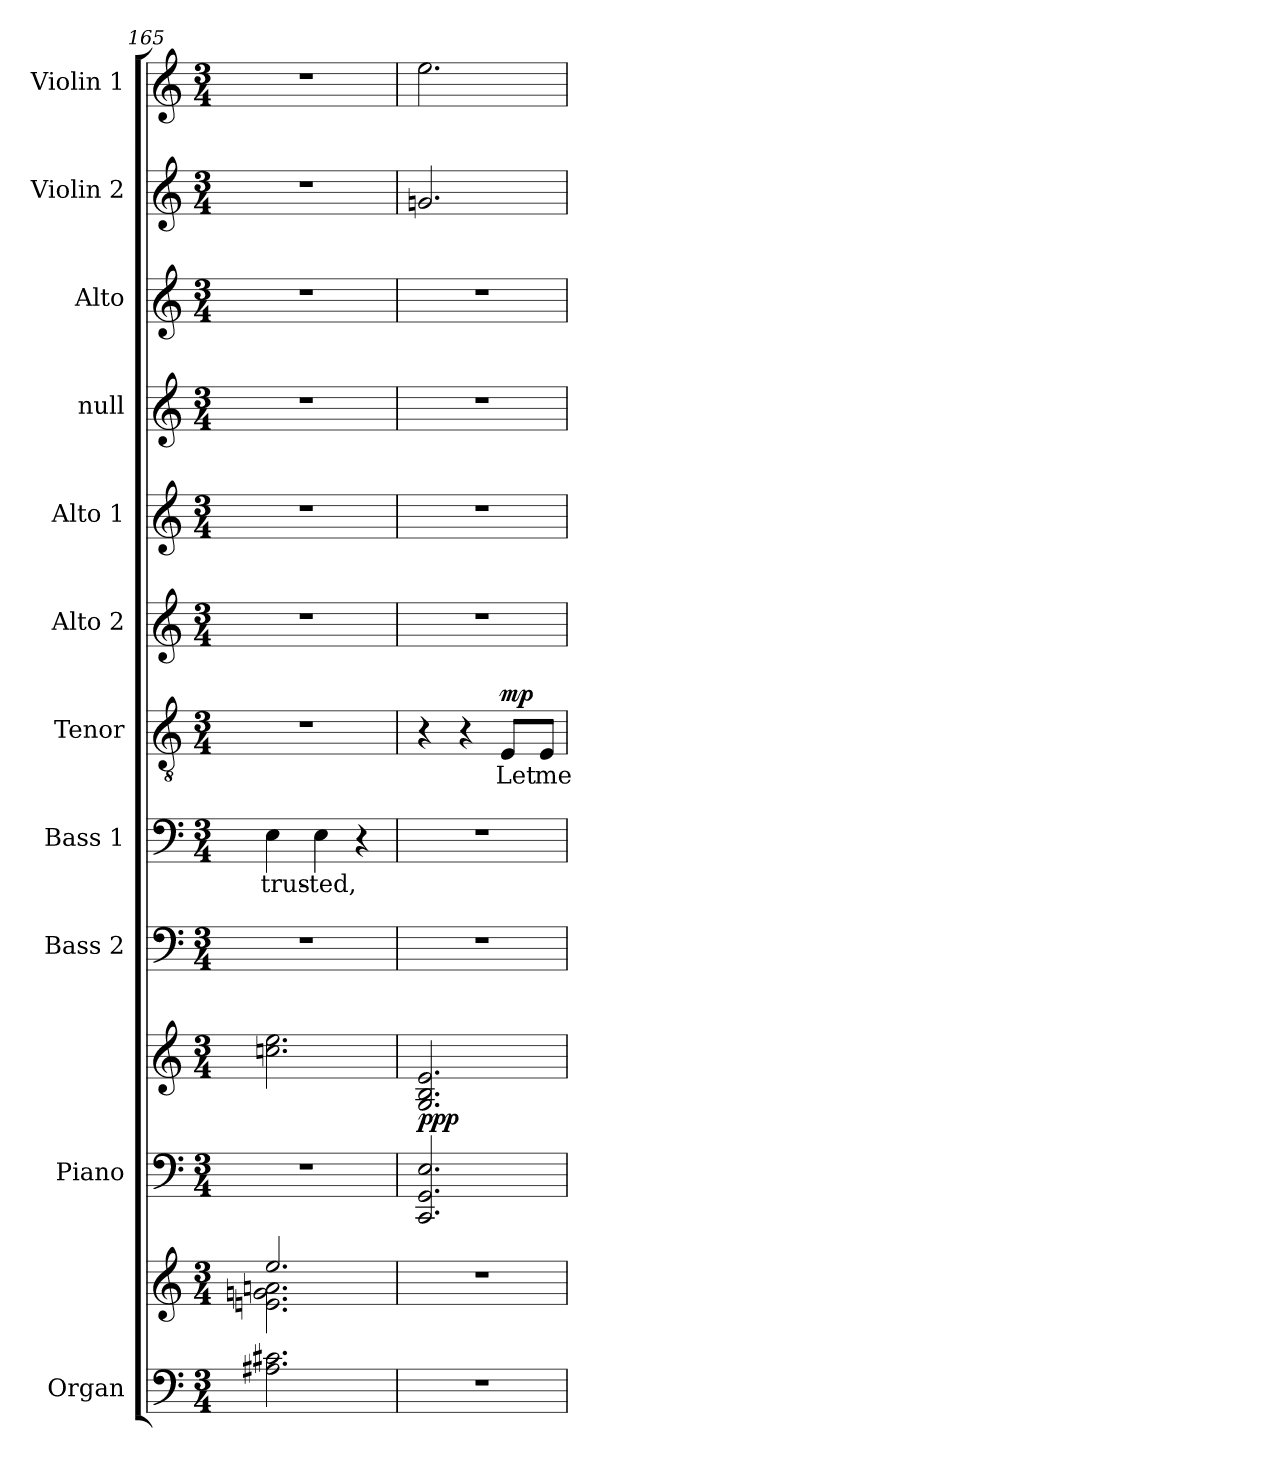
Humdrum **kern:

**kern	**kern	**kern	**kern	**dynam	**kern	**kern	**text	**kern	**text	**dynam	**kern	**kern	**kern	**kern	**kern	**kern
*part11	*part11	*part10	*part10	*part10	*part9	*part8	*part8	*part7	*part7	*part7	*part6	*part5	*part4	*part3	*part2	*part1
*staff13	*staff12	*staff11	*staff10	*staff10/11	*staff9	*staff8	*staff8	*staff7	*staff7	*staff7	*staff6	*staff5	*staff4	*staff3	*staff2	*staff1
*I"Organ	*	*I"Piano	*	*	*I"Bass 2	*I"Bass 1	*	*I"Tenor	*	*	*I"Alto 2	*I"Alto 1	*I"null	*I"Alto	*I"Violin 2	*I"Violin 1
*I'Org.	*	*	*	*	*I'B. 2	*I'B. 1	*	*I'T.	*	*	*I'A. 2	*I'A. 1	*	*	*I'Vln. 2	*I'Vln. 1
*clefF4	*clefG2	*clefF4	*clefG2	*	*clefF4	*clefF4	*	*clefGv2	*	*	*clefG2	*clefG2	*clefG2	*clefG2	*clefG2	*clefG2
*k[]	*k[]	*k[]	*k[]	*	*k[]	*k[]	*	*k[]	*	*	*k[]	*k[]	*k[]	*k[]	*k[]	*k[]
*M3/4	*M3/4	*M3/4	*M3/4	*	*M3/4	*M3/4	*	*M3/4	*	*	*M3/4	*M3/4	*M3/4	*M3/4	*M3/4	*M3/4
=165	=165	=165	=165	=165	=165	=165	=165	=165	=165	=165	=165	=165	=165	=165	=165	=165
*	*^	*	*	*	*	*	*	*	*	*	*	*	*	*	*	*
!	!	!	!	!	!	!	!	!LO:LY:b	!	!	!	!	!	!	!	!	!
2.A#X\ 2.c#X\	2.ee/	2.en\ 2.gn\ 2.an\	2.r	2.ccn\ 2.ee\	.	2.r	4E\	trus-	2.r	.	.	2.r	2.r	2.r	2.r	2.r	2.r
!	!	!	!	!	!	!	!	!LO:LY:b	!	!	!	!	!	!	!	!	!
.	.	.	.	.	.	.	4E\	-ted,	.	.	.	.	.	.	.	.	.
.	.	.	.	.	.	.	4r	.	.	.	.	.	.	.	.	.	.
*	*v	*v	*	*	*	*	*	*	*	*	*	*	*	*	*	*	*
=166	=166	=166	=166	=166	=166	=166	=166	=166	=166	=166	=166	=166	=166	=166	=166	=166
!	!	!	!	!LO:DY:b	!	!	!	!	!	!	!	!	!	!	!	!
2.r	2.r	2.CC/ 2.GG/ 2.E/	2.G/ 2.B/ 2.e/	ppp	2.r	2.r	.	4r	.	.	2.r	2.r	2.r	2.r	2.gn/	2.ee\
.	.	.	.	.	.	.	.	4r	.	.	.	.	.	.	.	.
!	!	!	!	!	!	!	!	!	!LO:LY:b	!LO:DY:a	!	!	!	!	!	!
.	.	.	.	.	.	.	.	8E/L	Let	mp	.	.	.	.	.	.
!	!	!	!	!	!	!	!	!	!LO:LY:b	!	!	!	!	!	!	!
.	.	.	.	.	.	.	.	8E/J	me	.	.	.	.	.	.	.
=	=	=	=	=	=	=	=	=	=	=	=	=	=	=	=	=
*-	*-	*-	*-	*-	*-	*-	*-	*-	*-	*-	*-	*-	*-	*-	*-	*-
